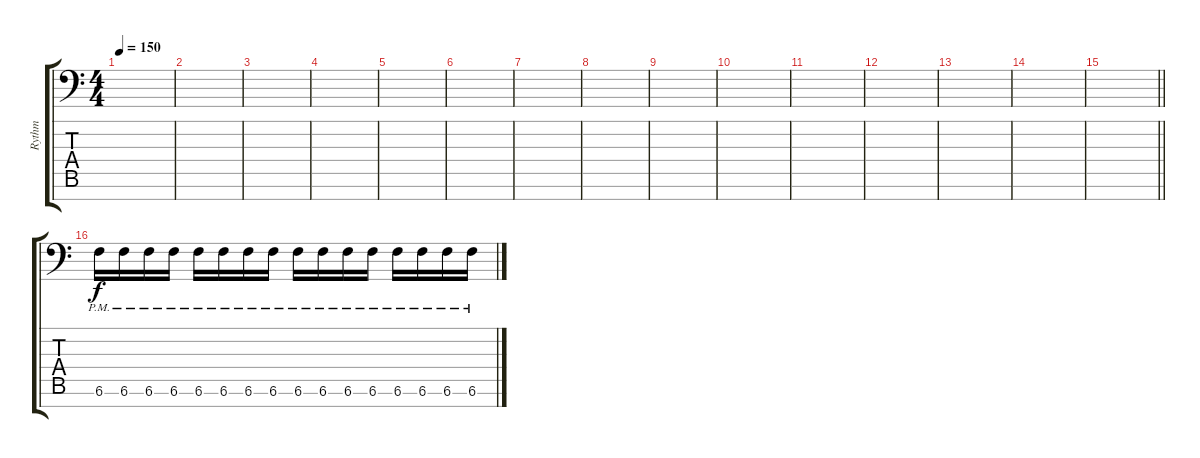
\track ("Rythm" "Rythm") {instrument distortionguitar}
\staff {score tabs}
\tuning (Eb4 B3 Gb3 B2 Gb2 B1 Gb1) {hide}
\ts (4 4)
\tempo 150
\clef f4
\ks c
|
|
|
|
|
|
|
|
|
|
|
|
|
|
\barLineRight lightlight
|
6.6{pm}.16{instrument distortionguitar} 6.6{pm}.16 6.6{pm}.16 6.6{pm}.16 6.6{pm}.16 6.6{pm}.16 6.6{pm}.16 6.6{pm}.16 6.6{pm}.16 6.6{pm}.16 6.6{pm}.16 6.6{pm}.16 6.6{pm}.16 6.6{pm}.16 6.6{pm}.16 6.6{pm}.16
